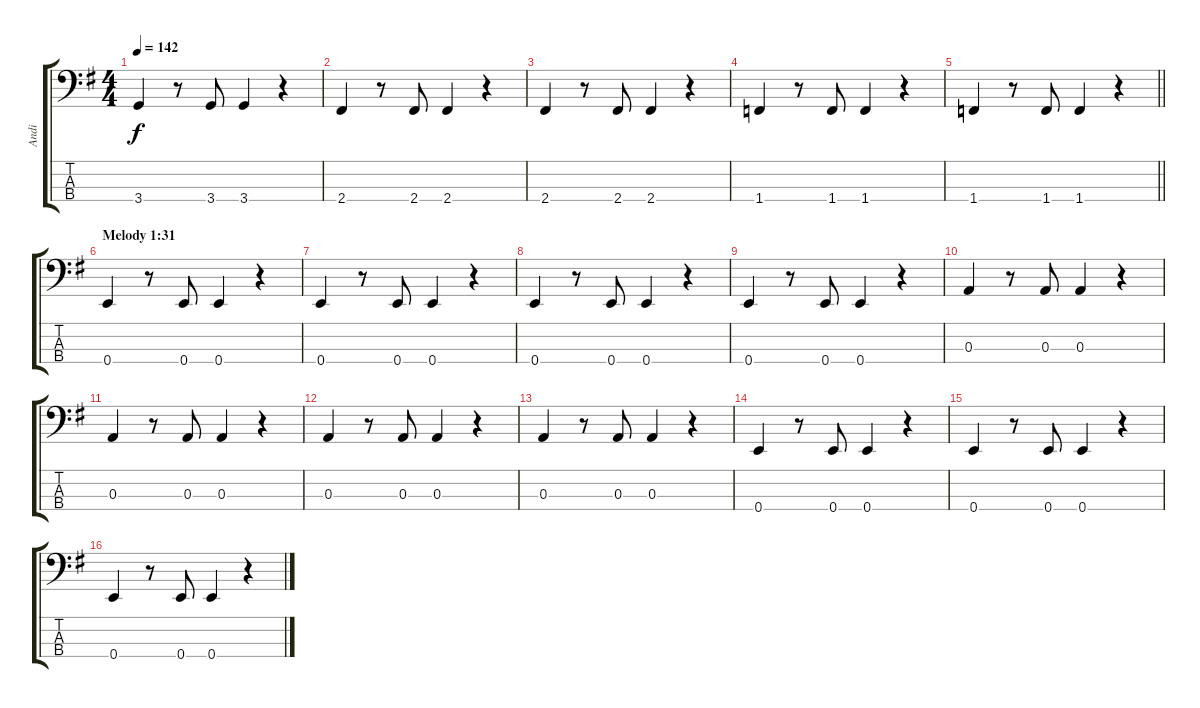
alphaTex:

\track ("Andi" "Andi") {instrument acousticbass}
\staff {score tabs}
\tuning (G2 D2 A1 E1) {hide}
\ts (4 4)
\tempo 142
\clef f4
\ks g
3.4.4{dy f} r.8 3.4.8 3.4.4 r.4 |
2.4.4 r.8 2.4.8 2.4.4 r.4 |
2.4.4 r.8 2.4.8 2.4.4 r.4 |
1.4.4 r.8 1.4.8 1.4.4 r.4 |
\barLineRight lightlight
1.4.4 r.8 1.4.8 1.4.4 r.4 |
\section ("" "Melody 1:31")
0.4.4 r.8 0.4.8 0.4.4 r.4 |
0.4.4 r.8 0.4.8 0.4.4 r.4 |
0.4.4 r.8 0.4.8 0.4.4 r.4 |
0.4.4 r.8 0.4.8 0.4.4 r.4 |
0.3.4 r.8 0.3.8 0.3.4 r.4 |
0.3.4 r.8 0.3.8 0.3.4 r.4 |
0.3.4 r.8 0.3.8 0.3.4 r.4 |
0.3.4 r.8 0.3.8 0.3.4 r.4 |
0.4.4 r.8 0.4.8 0.4.4 r.4 |
0.4.4 r.8 0.4.8 0.4.4 r.4 |
0.4.4 r.8 0.4.8 0.4.4 r.4
